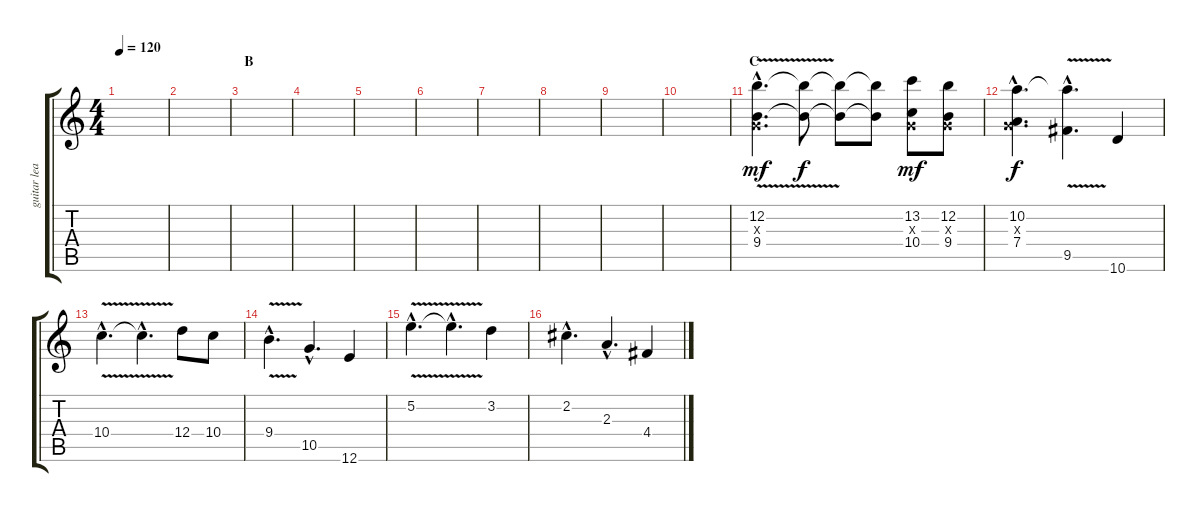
\track ("guitar lead " "guitar lea") {instrument distortionguitar}
\staff {score tabs}
\tuning (E4 B3 G3 D3 A2 E2) {hide}
\ts (4 4)
\tempo 120
\clef g2
\ks c
|
|
\section ("" "B")
|
|
|
|
|
|
|
|
\section ("" "C")
(12.2{v hac} 0.3{v hac x} 9.4{v hac}).4{d dy mf volume 14 instrument overdrivenguitar} (12.2{t} 9.4{t}).8{dy f} (12.2{t} 9.4{t}).8 (12.2{t} 9.4{t}).8 (13.2 0.3{x} 10.4).8{dy mf} (12.2 0.3{x} 9.4).8 |
(10.2{hac} 0.3{hac x} 7.4{hac}).4{d dy f} (10.2{v hac t} 9.5{v hac}).4{d} 10.6.4 |
10.4{v hac}.4{d} 10.4{hac t}.4{d} 12.4.8 10.4.8 |
9.4{v hac}.4{d} 10.5{hac}.4{d} 12.6.4 |
5.2{v hac}.4{d} 5.2{hac t}.4{d} 3.2.4 |
2.2{hac}.4{d} 2.3{hac}.4{d} 4.4.4
